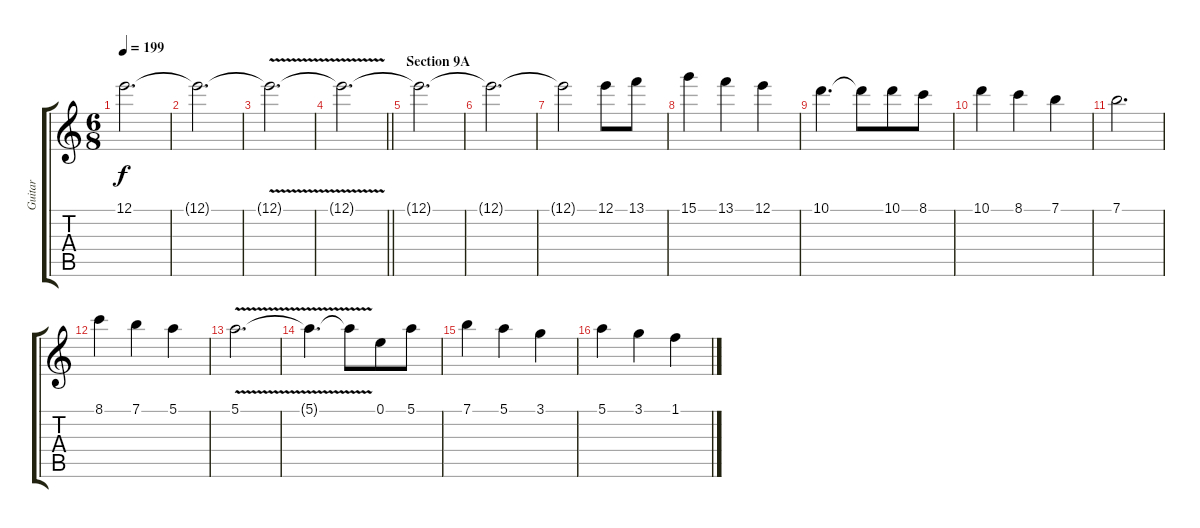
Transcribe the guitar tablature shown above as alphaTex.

\track ("Guitar" "Guitar") {instrument distortionguitar}
\staff {score tabs}
\tuning (E4 B3 G3 D3 A2 E2) {hide}
\ts (6 8)
\tempo 199
\clef g2
\ks c
12.1.2{d dy f} |
12.1{t}.2{d} |
12.1{v t}.2{d} |
\barLineRight lightlight
12.1{t}.2{d} |
\section ("" "Section 9A")
12.1{t}.2{d} |
12.1{t}.2{d} |
12.1{t}.2 12.1.8 13.1.8 |
15.1.4 13.1.4 12.1.4 |
10.1.4{d} 10.1{t}.8 10.1.8 8.1.8 |
10.1.4 8.1.4 7.1.4 |
7.1.2{d} |
8.1.4 7.1.4 5.1.4 |
5.1{v}.2{d} |
5.1{v t}.4{d} 5.1{t}.8 0.1.8 5.1.8 |
7.1.4 5.1.4 3.1.4 |
5.1.4 3.1.4 1.1.4
